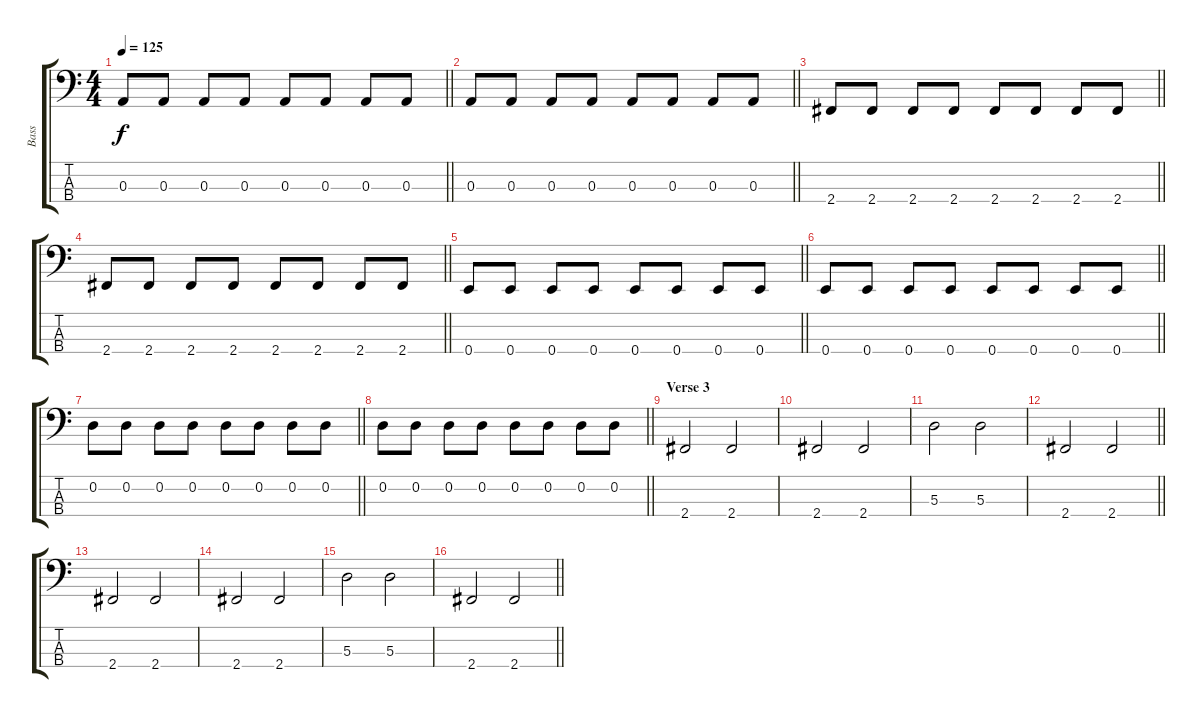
\track ("Bass" "Bass") {instrument electricbassfinger}
\staff {score tabs}
\tuning (G2 D2 A1 E1) {hide}
\ts (4 4)
\tempo 125
\clef f4
\barLineRight lightlight
\ks c
0.3.8{dy f} 0.3.8 0.3.8 0.3.8 0.3.8 0.3.8 0.3.8 0.3.8 |
\barLineRight lightlight
0.3.8 0.3.8 0.3.8 0.3.8 0.3.8 0.3.8 0.3.8 0.3.8 |
\barLineRight lightlight
2.4.8 2.4.8 2.4.8 2.4.8 2.4.8 2.4.8 2.4.8 2.4.8 |
\barLineRight lightlight
2.4.8 2.4.8 2.4.8 2.4.8 2.4.8 2.4.8 2.4.8 2.4.8 |
\barLineRight lightlight
0.4.8 0.4.8 0.4.8 0.4.8 0.4.8 0.4.8 0.4.8 0.4.8 |
\barLineRight lightlight
0.4.8 0.4.8 0.4.8 0.4.8 0.4.8 0.4.8 0.4.8 0.4.8 |
\barLineRight lightlight
0.2.8 0.2.8 0.2.8 0.2.8 0.2.8 0.2.8 0.2.8 0.2.8 |
\barLineRight lightlight
0.2.8 0.2.8 0.2.8 0.2.8 0.2.8 0.2.8 0.2.8 0.2.8 |
\section ("" "Verse 3")
2.4.2 2.4.2 |
2.4.2 2.4.2 |
5.3.2 5.3.2 |
\barLineRight lightlight
2.4.2 2.4.2 |
2.4.2 2.4.2 |
2.4.2 2.4.2 |
5.3.2 5.3.2 |
\barLineRight lightlight
2.4.2 2.4.2
